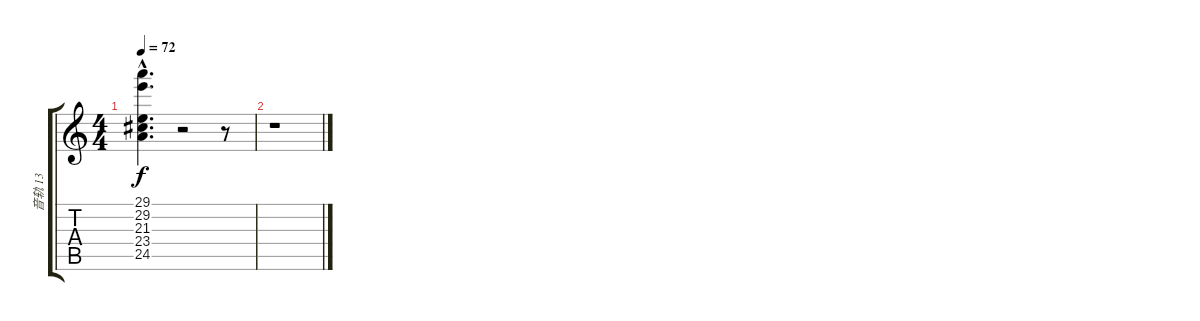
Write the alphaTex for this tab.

\track ("音轨 13" "音轨 13") {instrument electricpiano1}
\staff {score tabs}
\tuning (E4 B3 G3 D3 A2 E2) {hide}
\ts (4 4)
\tempo 72
\clef g2
\ks c
(29.1{hac t} 29.2{hac t} 21.3{t} 23.4{hac t} 24.5{hac t}).4{d dy f} r.2 r.8 |
r.1
